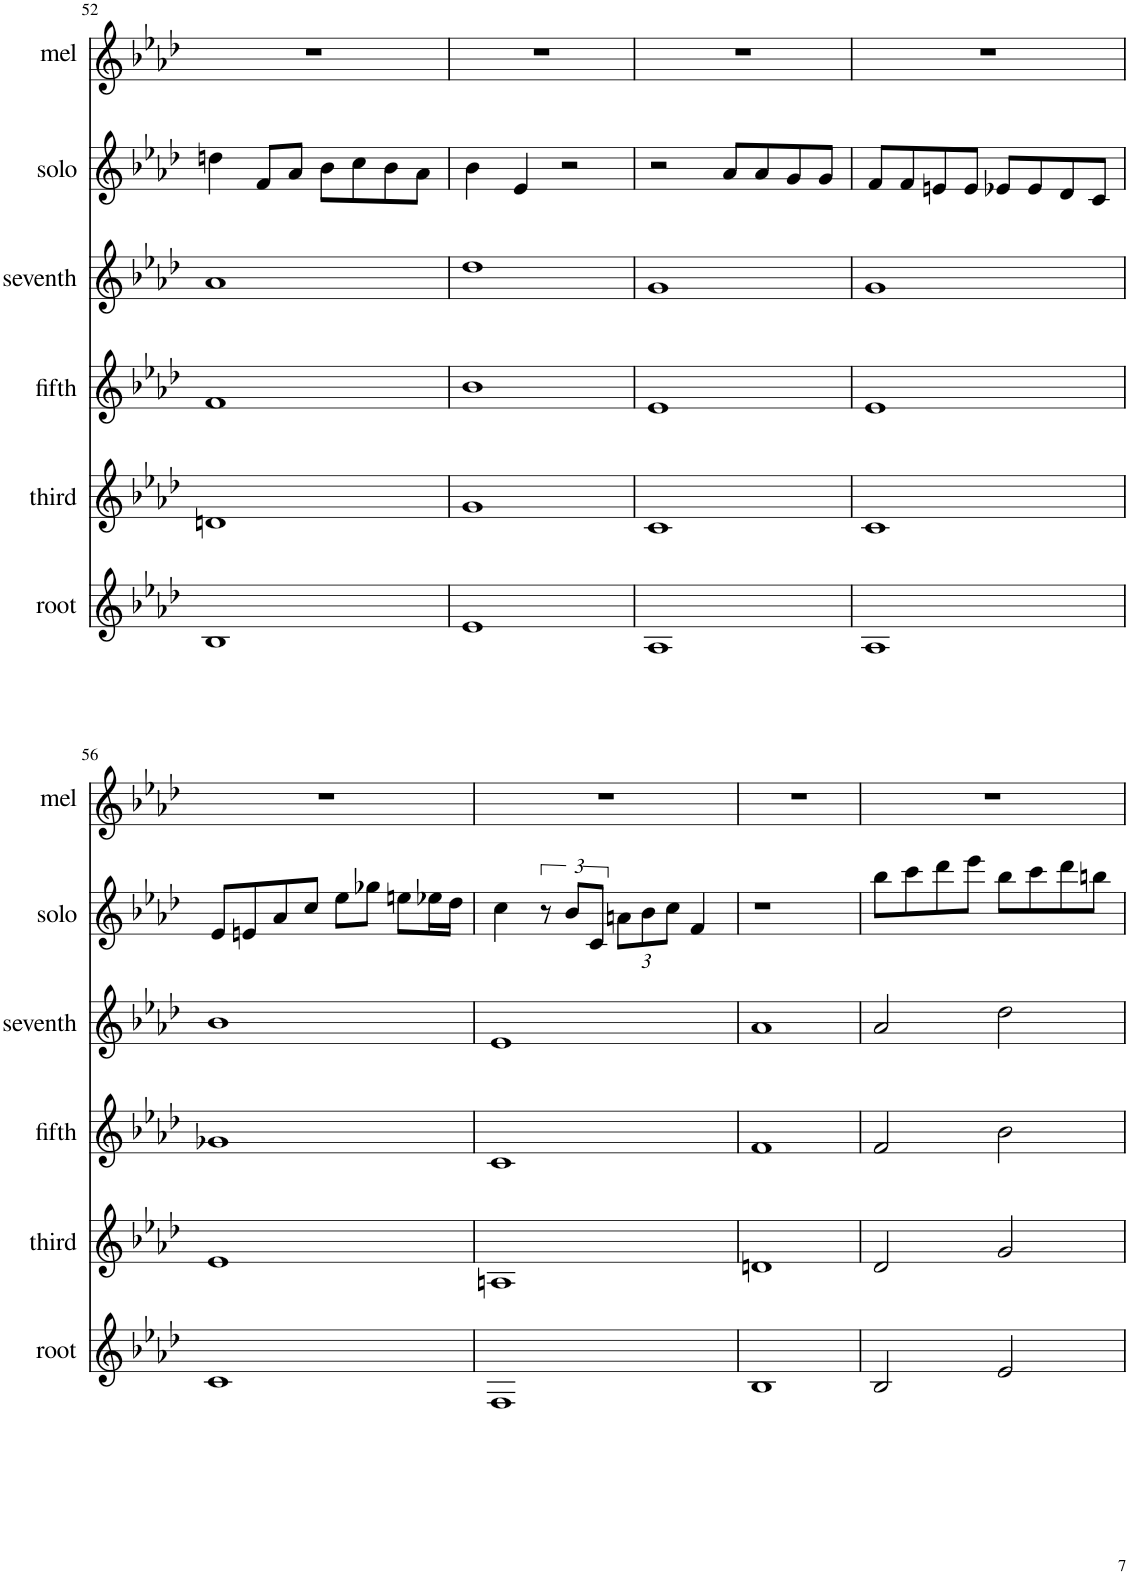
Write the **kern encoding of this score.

**kern	**kern	**kern	**kern	**kern	**kern
*part6	*part5	*part4	*part3	*part2	*part1
*staff6	*staff5	*staff4	*staff3	*staff2	*staff1
*I"root	*I"third	*I"fifth	*I"seventh	*I"solo	*I"mel
*I'root	*I'third	*I'fifth	*I'seventh	*I'solo	*I'mel
!!LO:PB:g=z
*clefG2	*clefG2	*clefG2	*clefG2	*clefG2	*clefG2
*k[b-e-a-d-]	*k[b-e-a-d-]	*k[b-e-a-d-]	*k[b-e-a-d-]	*k[b-e-a-d-]	*k[b-e-a-d-]
*M4/4	*M4/4	*M4/4	*M4/4	*M4/4	*M4/4
=52	=52	=52	=52	=52	=52
1B-	1dn	1f	1a-	4ddn\	1r
.	.	.	.	8f/L	.
.	.	.	.	8a-/J	.
.	.	.	.	8b-\L	.
.	.	.	.	8cc\	.
.	.	.	.	8b-\	.
.	.	.	.	8a-\J	.
=53	=53	=53	=53	=53	=53
1e-	1g	1b-	1dd-	4b-\	1r
.	.	.	.	4e-/	.
.	.	.	.	2r	.
=54	=54	=54	=54	=54	=54
1A-	1c	1e-	1g	2r	1r
.	.	.	.	8a-/L	.
.	.	.	.	8a-/	.
.	.	.	.	8g/	.
.	.	.	.	8g/J	.
=55	=55	=55	=55	=55	=55
1A-	1c	1e-	1g	8f/L	1r
.	.	.	.	8f/	.
.	.	.	.	8en/	.
.	.	.	.	8e/J	.
.	.	.	.	8e-X/L	.
.	.	.	.	8e-/	.
.	.	.	.	8d-/	.
.	.	.	.	8c/J	.
!!LO:LB:g=z
=56	=56	=56	=56	=56	=56
1c	1e-	1g-X	1b-	8e-/L	1r
.	.	.	.	8en/	.
.	.	.	.	8a-/	.
.	.	.	.	8cc/J	.
.	.	.	.	8ee-\L	.
.	.	.	.	8gg-X\J	.
.	.	.	.	8een\L	.
.	.	.	.	16ee-X\L	.
.	.	.	.	16dd-\JJ	.
=57	=57	=57	=57	=57	=57
1F	1An	1c	1e-	4cc\	1r
.	.	.	.	12r	.
.	.	.	.	12b-/L	.
.	.	.	.	12c/J	.
*	*	*	*	*Xbrackettup	*
.	.	.	.	12an\L	.
.	.	.	.	12b-\	.
.	.	.	.	12cc\J	.
.	.	.	.	4f/	.
=58	=58	=58	=58	=58	=58
1B-	1dn	1f	1a-	1r	1r
=59	=59	=59	=59	=59	=59
2B-/	2d-/	2f/	2a-/	8bb-\L	1r
.	.	.	.	8ccc\	.
.	.	.	.	8ddd-\	.
.	.	.	.	8eee-\J	.
2e-/	2g/	2b-\	2dd-\	8bb-\L	.
.	.	.	.	8ccc\	.
.	.	.	.	8ddd-\	.
.	.	.	.	8bbn\J	.
=	=	=	=	=	=
*-	*-	*-	*-	*-	*-
